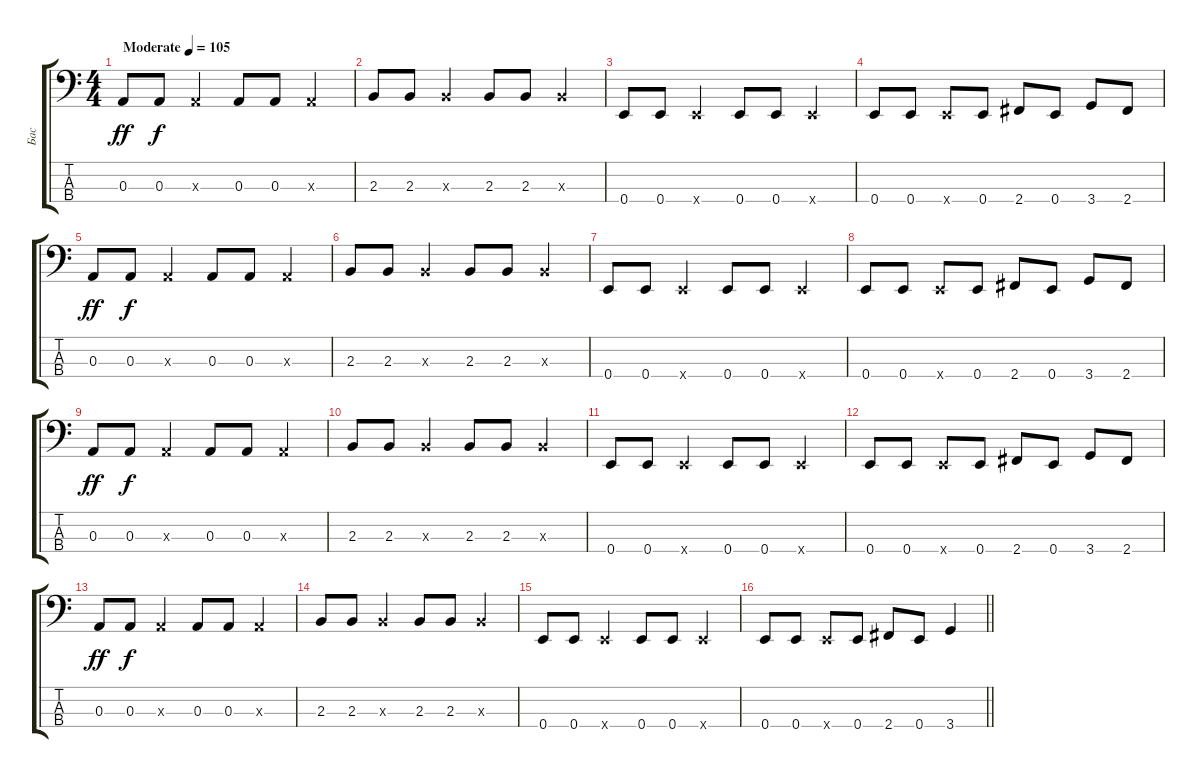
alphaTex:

\track ("Бас" "Бас") {instrument electricbassfinger}
\staff {score tabs}
\tuning (G2 D2 A1 E1) {hide}
\ts (4 4)
\tempo (105 "Moderate")
\clef f4
\ks c
0.3.8{dy ff instrument electricbassfinger} 0.3.8{dy f} 0.3{x}.4 0.3.8 0.3.8 0.3{x}.4 |
2.3.8 2.3.8 2.3{x}.4 2.3.8 2.3.8 2.3{x}.4 |
0.4.8 0.4.8 0.4{x}.4 0.4.8 0.4.8 0.4{x}.4 |
0.4.8 0.4.8 0.4{x}.8 0.4.8 2.4.8 0.4.8 3.4.8 2.4.8 |
0.3.8{dy ff} 0.3.8{dy f} 0.3{x}.4 0.3.8 0.3.8 0.3{x}.4 |
2.3.8 2.3.8 2.3{x}.4 2.3.8 2.3.8 2.3{x}.4 |
0.4.8 0.4.8 0.4{x}.4 0.4.8 0.4.8 0.4{x}.4 |
0.4.8 0.4.8 0.4{x}.8 0.4.8 2.4.8 0.4.8 3.4.8 2.4.8 |
0.3.8{dy ff} 0.3.8{dy f} 0.3{x}.4 0.3.8 0.3.8 0.3{x}.4 |
2.3.8 2.3.8 2.3{x}.4 2.3.8 2.3.8 2.3{x}.4 |
0.4.8 0.4.8 0.4{x}.4 0.4.8 0.4.8 0.4{x}.4 |
0.4.8 0.4.8 0.4{x}.8 0.4.8 2.4.8 0.4.8 3.4.8 2.4.8 |
0.3.8{dy ff} 0.3.8{dy f} 0.3{x}.4 0.3.8 0.3.8 0.3{x}.4 |
2.3.8 2.3.8 2.3{x}.4 2.3.8 2.3.8 2.3{x}.4 |
0.4.8 0.4.8 0.4{x}.4 0.4.8 0.4.8 0.4{x}.4 |
\barLineRight lightlight
0.4.8 0.4.8 0.4{x}.8 0.4.8 2.4.8 0.4.8 3.4.4
